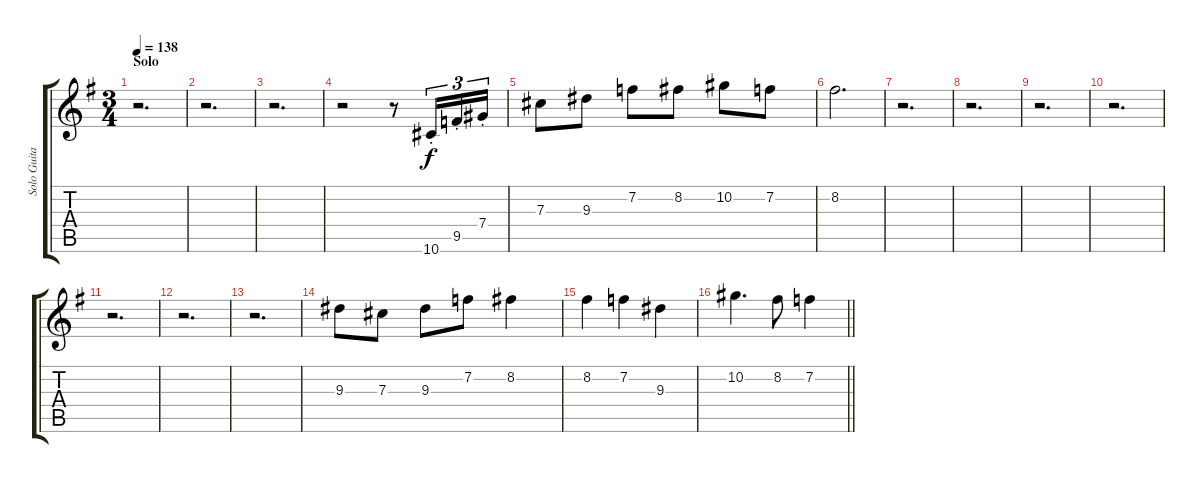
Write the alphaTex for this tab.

\track ("Solo Guitar II (Marcus Siepen)" "Solo Guita") {instrument acousticguitarsteel}
\staff {score tabs}
\tuning (Eb4 Bb3 Gb3 Db3 Ab2 Eb2) {hide}
\ts (3 4)
\section ("" "Solo")
\tempo 138
\clef g2
\ks eminor
r.2{d dy f} |
r.2{d} |
r.2{d} |
r.2 r.8 10.6{st}.16{tu (3 2)} 9.5{st}.16{tu (3 2)} 7.4{st}.16{tu (3 2)} |
7.3.8 9.3.8 7.2.8 8.2.8 10.2.8 7.2.8 |
8.2.2{d} |
r.2{d} |
r.2{d} |
r.2{d} |
r.2{d} |
r.2{d} |
r.2{d} |
r.2{d} |
9.3.8 7.3.8 9.3.8 7.2.8 8.2.4 |
8.2.4 7.2.4 9.3.4 |
\barLineRight lightlight
10.2.4{d} 8.2.8 7.2.4
